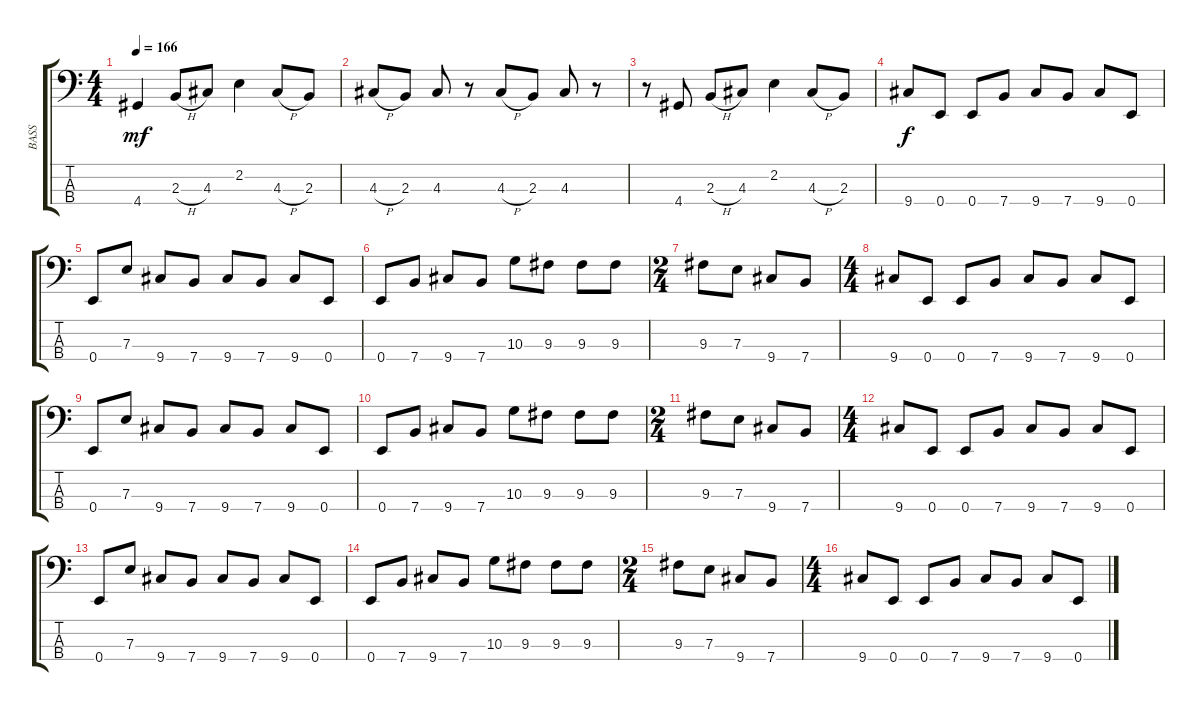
\track ("BASS" "BASS") {instrument electricbassfinger}
\staff {score tabs}
\tuning (G2 D2 A1 E1) {hide}
\ts (4 4)
\tempo 166
\clef f4
\ks c
4.4.4{dy mf} 2.3{h}.8 4.3.8 2.2.4 4.3{h}.8 2.3.8 |
4.3{h}.8 2.3.8 4.3.8 r.8 4.3{h}.8 2.3.8 4.3.8 r.8 |
r.8 4.4.8 2.3{h}.8 4.3.8 2.2.4 4.3{h}.8 2.3.8 |
9.4.8{dy f} 0.4.8 0.4.8 7.4.8 9.4.8 7.4.8 9.4.8 0.4.8 |
0.4.8 7.3.8 9.4.8 7.4.8 9.4.8 7.4.8 9.4.8 0.4.8 |
0.4.8 7.4.8 9.4.8 7.4.8 10.3.8 9.3.8 9.3.8 9.3.8 |
\ts (2 4)
9.3.8 7.3.8 9.4.8 7.4.8 |
\ts (4 4)
9.4.8 0.4.8 0.4.8 7.4.8 9.4.8 7.4.8 9.4.8 0.4.8 |
0.4.8 7.3.8 9.4.8 7.4.8 9.4.8 7.4.8 9.4.8 0.4.8 |
0.4.8 7.4.8 9.4.8 7.4.8 10.3.8 9.3.8 9.3.8 9.3.8 |
\ts (2 4)
9.3.8 7.3.8 9.4.8 7.4.8 |
\ts (4 4)
9.4.8 0.4.8 0.4.8 7.4.8 9.4.8 7.4.8 9.4.8 0.4.8 |
0.4.8 7.3.8 9.4.8 7.4.8 9.4.8 7.4.8 9.4.8 0.4.8 |
0.4.8 7.4.8 9.4.8 7.4.8 10.3.8 9.3.8 9.3.8 9.3.8 |
\ts (2 4)
9.3.8 7.3.8 9.4.8 7.4.8 |
\ts (4 4)
9.4.8 0.4.8 0.4.8 7.4.8 9.4.8 7.4.8 9.4.8 0.4.8
